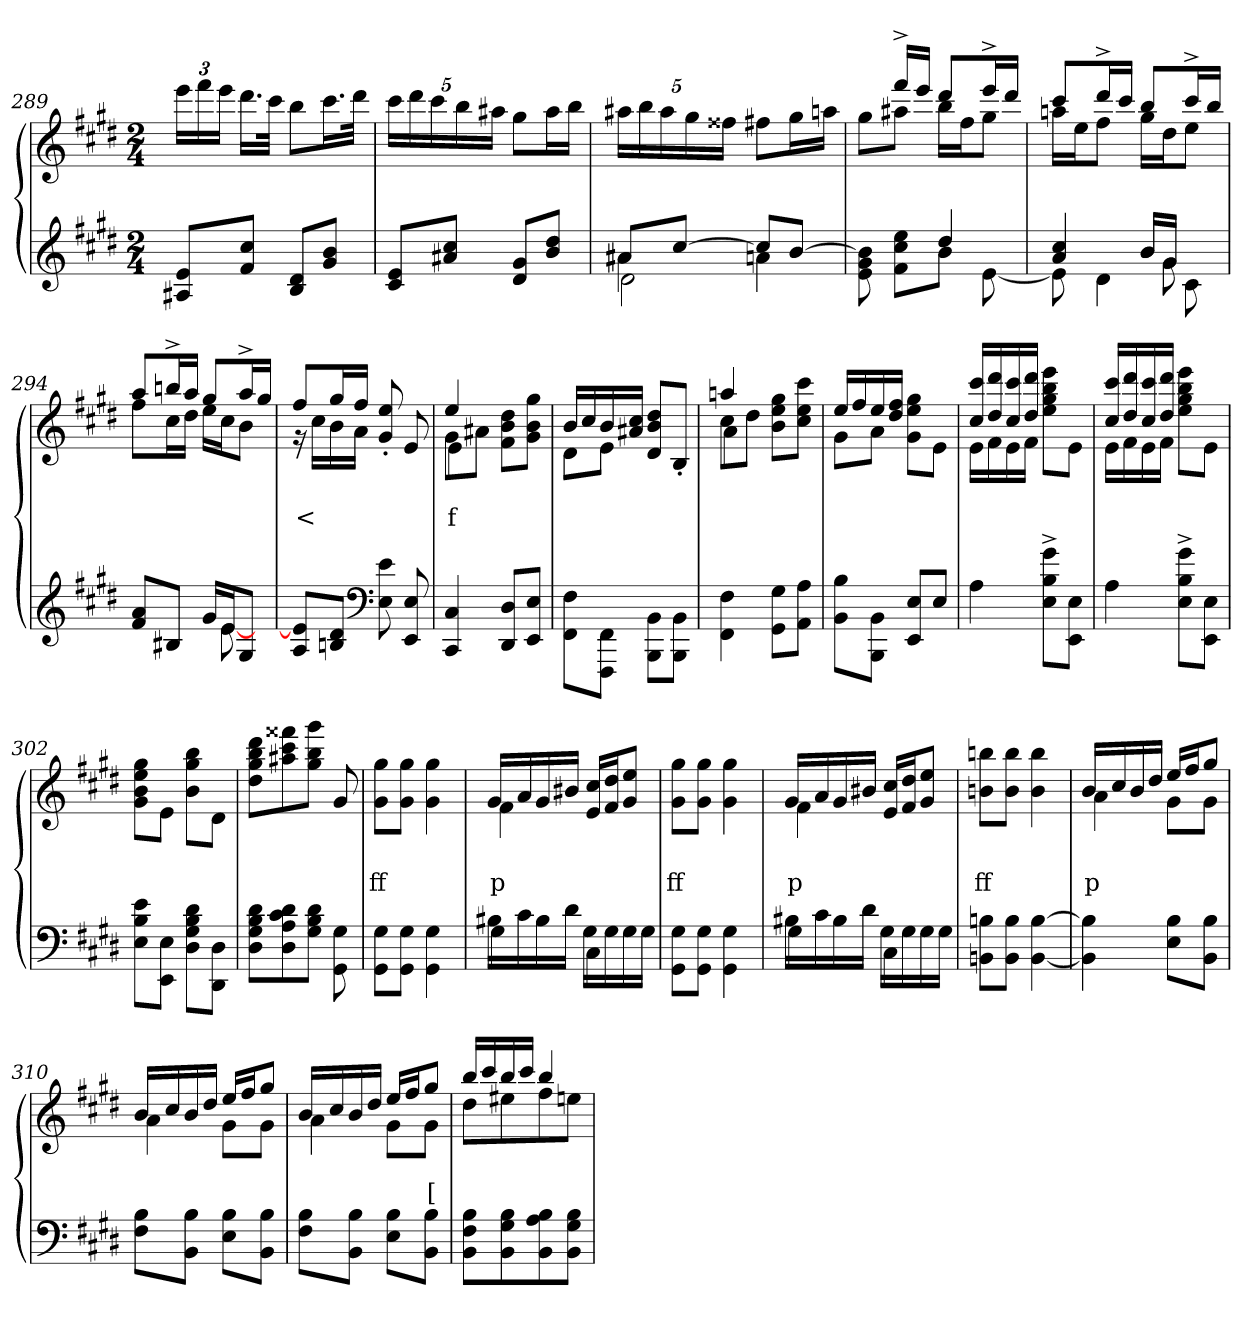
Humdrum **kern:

**kern	**kern	**text	**text
*part2	*part1	*part1	*part1
*staff2	*staff1	*staff1	*staff1
*clefG2	*clefG2	*	*
*k[f#c#g#d#]	*k[f#c#g#d#]	*	*
*M2/4	*M2/4	*	*
=289	=289	=289	=289
8e 8A#XL	24eeeLL	.	.
.	24fff#	.	.
.	24eeeJJ	.	.
8cc# 8f#J	16.ddd#LL	.	.
.	32ccc#JJk	.	.
8d# 8BL	8bbL	.	.
8b 8g#J	16.ccc#L	.	.
.	32ddd#JJk	.	.
=290	=290	=290	=290
8e 8c#L	20ccc#LL	.	.
.	20ddd#	.	.
.	20ccc#	.	.
8cc# 8a#XJ	.	.	.
.	20bb	.	.
.	20aa#XJJ	.	.
8g# 8d#L	8gg#L	.	.
8dd# 8bJ	16aa#L	.	.
.	16bbJJ	.	.
=291	=291	=291	=291
*^	*	*	*
*	*^	*	*	*
8a#XL	4a#	2d#\	20aa#XLL	.	.
.	.	.	20bb	.	.
.	.	.	20aa#	.	.
[8cc#J	.	.	.	.	.
.	.	.	20gg#	.	.
.	.	.	20ff##XJJ	.	.
8cc#L]	4an	.	8ff#XL	.	.
[8bJ	.	.	16gg#L	.	.
.	.	.	16aanJJ	.	.
*	*v	*v	*	*	*
=292	=292	=292	=292	=292
*	*	*^	*	*
4ryy	8b\] 8g# 8e	8ryy	8gg#L	.	.
.	8ee 8cc# 8f#L	16fff#^>LL	8aa#XJ	.	.
.	.	16eeeJJ	.	.	.
4dd#	8bJ	8ddd#L	16bbLL	.	.
.	.	.	16ff#J	.	.
.	[8e	16eee^>L	8gg#J	.	.
.	.	16ddd#JJ	.	.	.
=293	=293	=293	=293	=293	=293
*^	*^	*	*	*	*
4ryy	16ryy	4cc#/ 4a	8e]	8ccc#L	16aanLL	.	.
.	16ryy@	.	.	.	16eeJ	.	.
.	16ryy@	.	4d#	16ddd#^>L	8ff#J	.	.
.	16ryy@	.	.	16ccc#JJ	.	.	.
16bLL	16ryy@	4b	.	8bbL	16gg#LL	.	.
16g#JJ	8g#	.	.	.	16dd#J	.	.
8ryy	.	.	8c#	16ccc#^>L	8eeJ	.	.
.	16ryy	.	.	16bbJJ	.	.	.
*	*v	*v	*v	*	*	*	*
=294	=294	=294	=294	=294	=294
8a 8f#L	16ryy	8aaL	8ff#L	.	.
*v	*v	*	*	*	*
8B#XJ	16bbn^>L	16cc#J	.	.
.	16aaJJ	16dd#J	.	.
16g#LL	8gg#L	16eeLL	.	.
*^	*	*	*	*
16eJ	[8e	.	16cc#J	.	.
8G#J	.	16aa^>L	8bJ	.	.
.	16ryy	16gg#JJ	.	.	.
*v	*v	*	*	*	*
=295	=295	=295	=295	=295
8e] 8AL	8ff#L	16r	.	<
.	.	16cc#LL	.	.
8d# 8BnJ	16gg#L	16b	.	.
.	16ff#JJ	16aJJ	.	.
*clefF4	*	*	*	*
8e 8E	8ee/'> 8g#'>	4ryy	.	.
8E 8EE	8e	.	.	.
=296	=296	=296	=296	=296
*	*	*^	*	*
4C# 4CC#	4ee	8g#L	4e\	.	f
.	.	8a#XJ	.	.	.
8D# 8DD#L	4ryy	8dd# 8b 8f#L	4ryy	.	.
8E 8EEJ	.	8gg# 8b 8g#J	.	.	.
*	*	*v	*v	*	*
=297	=297	=297	=297	=297
8F#\ 8FF#L	16bLL	8d#\L	.	.
.	16cc#	.	.	.
8FF# 8FFF#J	16b	8eJ	.	.
.	16cc# 16a#XJJ	.	.	.
8BB\ 8BBBL	8dd# 8b 8d#L	4ryy	.	.
8BB 8BBBJ	8B'>J	.	.	.
=298	=298	=298	=298	=298
*	*	*^	*	*
4F#\ 4FF#	4aan	8cc#\L	4a\	.	.
.	.	8dd#J	.	.	.
8G#\ 8GG#L	4ryy	8gg#\ 8ee 8bL	4ryy	.	.
8A 8AAJ	.	8ccc# 8ee 8cc#J	.	.	.
*	*	*v	*v	*	*
=299	=299	=299	=299	=299
8B\ 8BBL	16eeLL	8g#\L	.	.
.	16ff#	.	.	.
8BB 8BBBJ	16ee	8aJ	.	.
.	16ff# 16dd#JJ	.	.	.
8E 8EEL	8gg# 8ee 8g#L	4ryy	.	.
8EJ	8eJ	.	.	.
=300	=300	=300	=300	=300
4A	16ccc# 16cc#LL	16e\LL	.	.
.	16ddd# 16dd#	16f#	.	.
.	16ccc# 16cc#	16e	.	.
.	16ddd# 16dd#JJ	16f#JJ	.	.
8g#\^> 8B^> 8E^>L	8eee 8bb 8gg# 8eeL	4ryy	.	.
8E 8EEJ	8eJ	.	.	.
=301	=301	=301	=301	=301
4A	16ccc# 16cc#LL	16e\LL	.	.
.	16ddd# 16dd#	16f#	.	.
.	16ccc# 16cc#	16e	.	.
.	16ddd# 16dd#JJ	16f#JJ	.	.
8g#\^> 8B^> 8E^>L	8eee 8bb 8gg# 8eeL	4ryy	.	.
8E 8EEJ	8eJ	.	.	.
*	*v	*v	*	*
=302	=302	=302	=302
8e\ 8B 8EL	8gg# 8ee 8b 8g#L	.	.
8E 8EEJ	8eJ	.	.
8d#\ 8B 8G# 8D#L	8bb 8gg# 8bL	.	.
8D# 8DD#J	8d#J	.	.
=303	=303	=303	=303
8d#\ 8B 8G# 8D#L	8ddd#\ 8bb 8gg# 8dd#L	.	.
8d# 8c# 8A 8D#	8fff##X 8ccc# 8aa#X	.	.
8d# 8B 8G#J	8ggg# 8bb 8gg#J	.	.
8G#\ 8GG#	8g#	.	.
=304	=304	=304	=304
8G#\ 8GG#L	8gg#\ 8g#L	.	ff
8G# 8GG#J	8gg# 8g#J	.	.
4G#\ 4GG#	4gg# 4g#	.	.
=305	=305	=305	=305
*^	*^	*	*
16B#X\LL	4G#	16g#LL	4f#	.	p
16c#	.	16a	.	.	.
16B#	.	16g#	.	.	.
16d#JJ	.	16b#XJJ	.	.	.
4C#\	16G#\LL	16cc# 16eLL	4ryy	.	.
.	16G#	16dd# 16f#J	.	.	.
.	16G#	8ee 8g#J	.	.	.
.	16G#JJ	.	.	.	.
*v	*v	*	*	*	*
*	*v	*v	*	*
=306	=306	=306	=306
8G#\ 8GG#L	8gg#\ 8g#L	.	ff
8G# 8GG#J	8gg# 8g#J	.	.
4G#\ 4GG#	4gg# 4g#	.	.
=307	=307	=307	=307
*^	*^	*	*
16B#X\LL	4G#	16g#LL	4f#	.	p
16c#	.	16a	.	.	.
16B#	.	16g#	.	.	.
16d#JJ	.	16b#XJJ	.	.	.
4C#\	16G#\LL	16cc# 16eLL	4ryy	.	.
.	16G#	16dd# 16f#J	.	.	.
.	16G#	8ee 8g#J	.	.	.
.	16G#JJ	.	.	.	.
*v	*v	*	*	*	*
*	*v	*v	*	*
=308	=308	=308	=308
8Bn\ 8BBnL	8bbn\ 8bnL	.	ff
8B 8BBJ	8bb 8bJ	.	.
[4B [4BB	4bb 4b	.	.
=309	=309	=309	=309
*	*^	*	*
4B] 4BB]	16bLL	4a	.	p
.	16cc#	.	.	.
.	16b	.	.	.
.	16dd#JJ	.	.	.
8B\ 8EL	16eeLL	8g#\L	.	.
.	16ff#J	.	.	.
8B 8BBJ	8gg#J	8g#J	.	.
=310	=310	=310	=310	=310
8B\ 8F#L	16bLL	4a	.	.
.	16cc#	.	.	.
8B 8BBJ	16b	.	.	.
.	16dd#JJ	.	.	.
8B\ 8EL	16eeLL	8g#\L	.	.
.	16ff#J	.	.	.
8B 8BBJ	8gg#J	8g#J	.	.
=311	=311	=311	=311	=311
8B\ 8F#L	16bLL	4a	.	.
.	16cc#	.	.	.
8B 8BBJ	16b	.	.	.
.	16dd#JJ	.	.	.
8B\ 8EL	16eeLL	8g#\L	.	.
.	16ff#J	.	.	.
8B 8BBJ	8gg#J	8g#J	.	[
=312	=312	=312	=312	=312
8B\ 8F# 8BBL	16bbLL	8dd#\L	.	.
.	16ccc#	.	.	.
8B 8G# 8BB	16bb	8ee#X	.	.
.	16ccc#JJ	.	.	.
8B 8A 8BB	4bb	8ff#	.	.
8B 8G# 8BBJ	.	8eenJ	.	.
*	*v	*v	*	*
=	=	=	=
*-	*-	*-	*-
